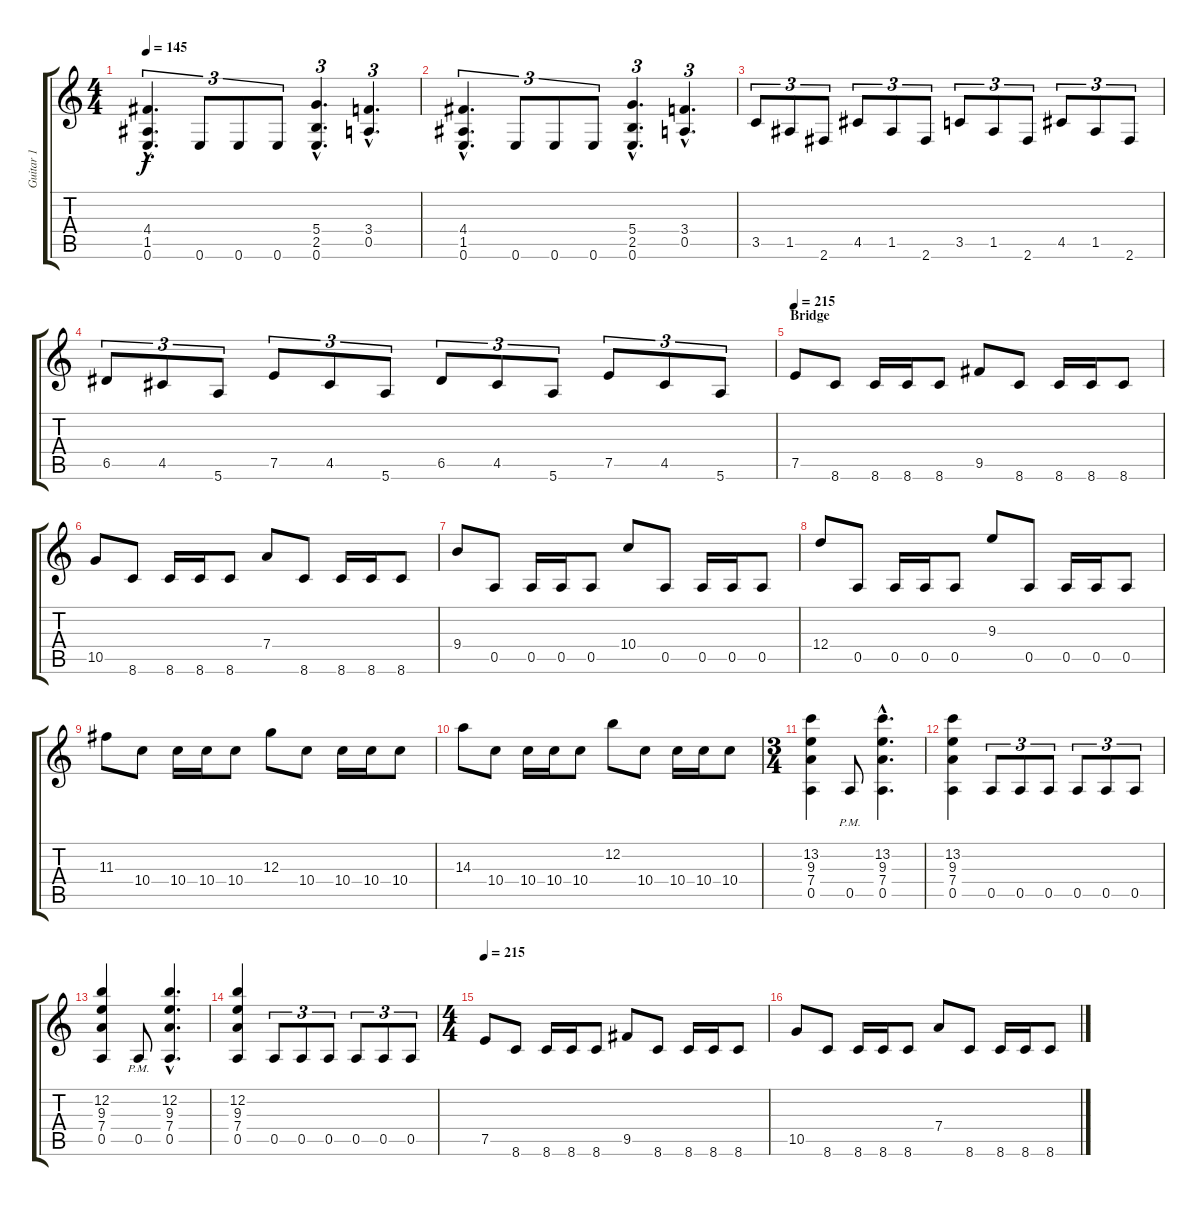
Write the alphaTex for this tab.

\track ("Guitar 1" "Guitar 1") {instrument distortionguitar}
\staff {score tabs}
\tuning (E4 B3 G3 D3 A2 E2) {hide}
\ts (4 4)
\tempo 145
\clef g2
\ks c
(4.4{hac} 1.5{hac} 0.6{hac}).4{d tu (3 2) dy f} 0.6.8{tu (3 2)} 0.6.8{tu (3 2)} 0.6.8{tu (3 2)} (5.4{hac} 2.5{hac} 0.6{hac}).4{d tu (3 2)} (3.4{hac} 0.5{hac}).4{d tu (3 2)} |
(4.4{hac} 1.5{hac} 0.6{hac}).4{d tu (3 2)} 0.6.8{tu (3 2)} 0.6.8{tu (3 2)} 0.6.8{tu (3 2)} (5.4{hac} 2.5{hac} 0.6{hac}).4{d tu (3 2)} (3.4{hac} 0.5{hac}).4{d tu (3 2)} |
3.5.8{tu (3 2)} 1.5.8{tu (3 2)} 2.6.8{tu (3 2)} 4.5.8{tu (3 2)} 1.5.8{tu (3 2)} 2.6.8{tu (3 2)} 3.5.8{tu (3 2)} 1.5.8{tu (3 2)} 2.6.8{tu (3 2)} 4.5.8{tu (3 2)} 1.5.8{tu (3 2)} 2.6.8{tu (3 2)} |
6.5.8{tu (3 2)} 4.5.8{tu (3 2)} 5.6.8{tu (3 2)} 7.5.8{tu (3 2)} 4.5.8{tu (3 2)} 5.6.8{tu (3 2)} 6.5.8{tu (3 2)} 4.5.8{tu (3 2)} 5.6.8{tu (3 2)} 7.5.8{tu (3 2)} 4.5.8{tu (3 2)} 5.6.8{tu (3 2)} |
\section ("" "Bridge")
\tempo 215
7.5.8 8.6.8 8.6.16 8.6.16 8.6.8 9.5.8 8.6.8 8.6.16 8.6.16 8.6.8 |
10.5.8 8.6.8 8.6.16 8.6.16 8.6.8 7.4.8 8.6.8 8.6.16 8.6.16 8.6.8 |
9.4.8 0.5.8 0.5.16 0.5.16 0.5.8 10.4.8 0.5.8 0.5.16 0.5.16 0.5.8 |
12.4.8 0.5.8 0.5.16 0.5.16 0.5.8 9.3.8 0.5.8 0.5.16 0.5.16 0.5.8 |
11.3.8 10.4.8 10.4.16 10.4.16 10.4.8 12.3.8 10.4.8 10.4.16 10.4.16 10.4.8 |
14.3.8 10.4.8 10.4.16 10.4.16 10.4.8 12.2.8 10.4.8 10.4.16 10.4.16 10.4.8 |
\ts (3 4)
(13.2 9.3 7.4 0.5).4 0.5{pm}.8 (13.2{hac} 9.3{hac} 7.4{hac} 0.5{hac}).4{d} |
(13.2 9.3 7.4 0.5).4 0.5.8{tu (3 2)} 0.5.8{tu (3 2)} 0.5.8{tu (3 2)} 0.5.8{tu (3 2)} 0.5.8{tu (3 2)} 0.5.8{tu (3 2)} |
(12.2 9.3 7.4 0.5).4 0.5{pm}.8 (12.2{hac} 9.3{hac} 7.4{hac} 0.5{hac}).4{d} |
(12.2 9.3 7.4 0.5).4 0.5.8{tu (3 2)} 0.5.8{tu (3 2)} 0.5.8{tu (3 2)} 0.5.8{tu (3 2)} 0.5.8{tu (3 2)} 0.5.8{tu (3 2)} |
\ts (4 4)
\tempo 215
7.5.8 8.6.8 8.6.16 8.6.16 8.6.8 9.5.8 8.6.8 8.6.16 8.6.16 8.6.8 |
10.5.8 8.6.8 8.6.16 8.6.16 8.6.8 7.4.8 8.6.8 8.6.16 8.6.16 8.6.8
